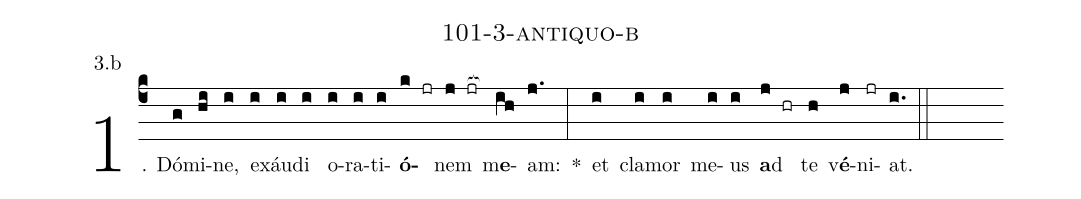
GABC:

name: 101-3-antiquo-b;
annotation: 3.b;
%%
(c4)1. Dó(g)mi(hi)ne,(i) ex(i)áu(i)di(i) o(i)ra(i)ti(i)<b>ó</b>(k jr)nem(j jr[ocb:1{]) m<b>e</b>(ih[ocb:0}])am:(j.) *(:) et(i) cla(i)mor(i) me(i)us(i) <b>a</b>d(j hr) te(h) v<b>é</b>(j)ni(jr)at.(i.) (::)
